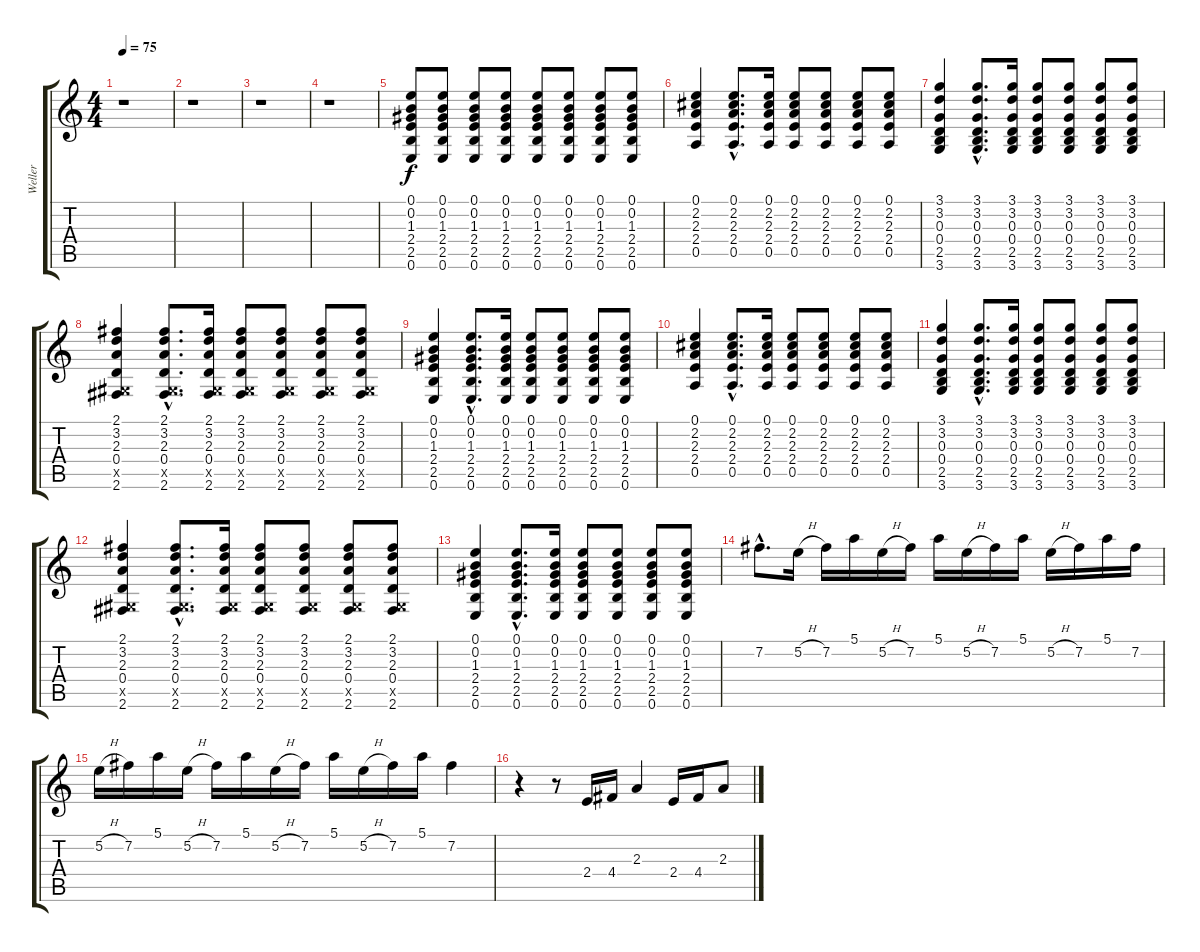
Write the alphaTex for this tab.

\track ("Weller" "Weller") {instrument distortionguitar}
\staff {score tabs}
\tuning (E4 B3 G3 D3 A2 E2) {hide}
\ts (4 4)
\tempo 75
\clef g2
\ks c
r.1{dy f} |
r.1 |
r.1 |
r.1 |
(0.1 0.2 1.3 2.4 2.5 0.6).8{volume 9} (0.1 0.2 1.3 2.4 2.5 0.6).8 (0.1 0.2 1.3 2.4 2.5 0.6).8 (0.1 0.2 1.3 2.4 2.5 0.6).8 (0.1 0.2 1.3 2.4 2.5 0.6).8 (0.1 0.2 1.3 2.4 2.5 0.6).8 (0.1 0.2 1.3 2.4 2.5 0.6).8 (0.1 0.2 1.3 2.4 2.5 0.6).8 |
(0.1 2.2 2.3 2.4 0.5).4 (0.1{hac} 2.2{hac} 2.3{hac} 2.4{hac} 0.5{hac}).8{d} (0.1 2.2 2.3 2.4 0.5).16 (0.1 2.2 2.3 2.4 0.5).8 (0.1 2.2 2.3 2.4 0.5).8 (0.1 2.2 2.3 2.4 0.5).8 (0.1 2.2 2.3 2.4 0.5).8 |
(3.1 3.2 0.3 0.4 2.5 3.6).4 (3.1{hac} 3.2{hac} 0.3{hac} 0.4{hac} 2.5{hac} 3.6{hac}).8{d} (3.1 3.2 0.3 0.4 2.5 3.6).16 (3.1 3.2 0.3 0.4 2.5 3.6).8 (3.1 3.2 0.3 0.4 2.5 3.6).8 (3.1 3.2 0.3 0.4 2.5 3.6).8 (3.1 3.2 0.3 0.4 2.5 3.6).8 |
(2.1 3.2 2.3 0.4 -1.5{x} 2.6).4 (2.1{hac} 3.2{hac} 2.3{hac} 0.4{hac} -1.5{hac x} 2.6{hac}).8{d} (2.1 3.2 2.3 0.4 -1.5{x} 2.6).16 (2.1 3.2 2.3 0.4 -1.5{x} 2.6).8 (2.1 3.2 2.3 0.4 -1.5{x} 2.6).8 (2.1 3.2 2.3 0.4 -1.5{x} 2.6).8 (2.1 3.2 2.3 0.4 -1.5{x} 2.6).8 |
(0.1 0.2 1.3 2.4 2.5 0.6).4 (0.1{hac} 0.2{hac} 1.3{hac} 2.4{hac} 2.5{hac} 0.6{hac}).8{d} (0.1 0.2 1.3 2.4 2.5 0.6).16 (0.1 0.2 1.3 2.4 2.5 0.6).8 (0.1 0.2 1.3 2.4 2.5 0.6).8 (0.1 0.2 1.3 2.4 2.5 0.6).8 (0.1 0.2 1.3 2.4 2.5 0.6).8 |
(0.1 2.2 2.3 2.4 0.5).4 (0.1{hac} 2.2{hac} 2.3{hac} 2.4{hac} 0.5{hac}).8{d} (0.1 2.2 2.3 2.4 0.5).16 (0.1 2.2 2.3 2.4 0.5).8 (0.1 2.2 2.3 2.4 0.5).8 (0.1 2.2 2.3 2.4 0.5).8 (0.1 2.2 2.3 2.4 0.5).8 |
(3.1 3.2 0.3 0.4 2.5 3.6).4 (3.1{hac} 3.2{hac} 0.3{hac} 0.4{hac} 2.5{hac} 3.6{hac}).8{d} (3.1 3.2 0.3 0.4 2.5 3.6).16 (3.1 3.2 0.3 0.4 2.5 3.6).8 (3.1 3.2 0.3 0.4 2.5 3.6).8 (3.1 3.2 0.3 0.4 2.5 3.6).8 (3.1 3.2 0.3 0.4 2.5 3.6).8 |
(2.1 3.2 2.3 0.4 -1.5{x} 2.6).4 (2.1{hac} 3.2{hac} 2.3{hac} 0.4{hac} -1.5{hac x} 2.6{hac}).8{d} (2.1 3.2 2.3 0.4 -1.5{x} 2.6).16 (2.1 3.2 2.3 0.4 -1.5{x} 2.6).8 (2.1 3.2 2.3 0.4 -1.5{x} 2.6).8 (2.1 3.2 2.3 0.4 -1.5{x} 2.6).8 (2.1 3.2 2.3 0.4 -1.5{x} 2.6).8 |
(0.1 0.2 1.3 2.4 2.5 0.6).4 (0.1{hac} 0.2{hac} 1.3{hac} 2.4{hac} 2.5{hac} 0.6{hac}).8{d} (0.1 0.2 1.3 2.4 2.5 0.6).16 (0.1 0.2 1.3 2.4 2.5 0.6).8 (0.1 0.2 1.3 2.4 2.5 0.6).8 (0.1 0.2 1.3 2.4 2.5 0.6).8 (0.1 0.2 1.3 2.4 2.5 0.6).8 |
7.2{hac}.8{d volume 10} 5.2{h}.16 7.2.16 5.1.16 5.2{h}.16 7.2.16 5.1.16 5.2{h}.16 7.2.16 5.1.16 5.2{h}.16 7.2.16 5.1.16 7.2.16 |
5.2{h}.16 7.2.16 5.1.16 5.2{h}.16 7.2.16 5.1.16 5.2{h}.16 7.2.16 5.1.16 5.2{h}.16 7.2.16 5.1.16 7.2.4 |
r.4 r.8 2.4.16 4.4.16 2.3.4 2.4.16 4.4.16 2.3.8
